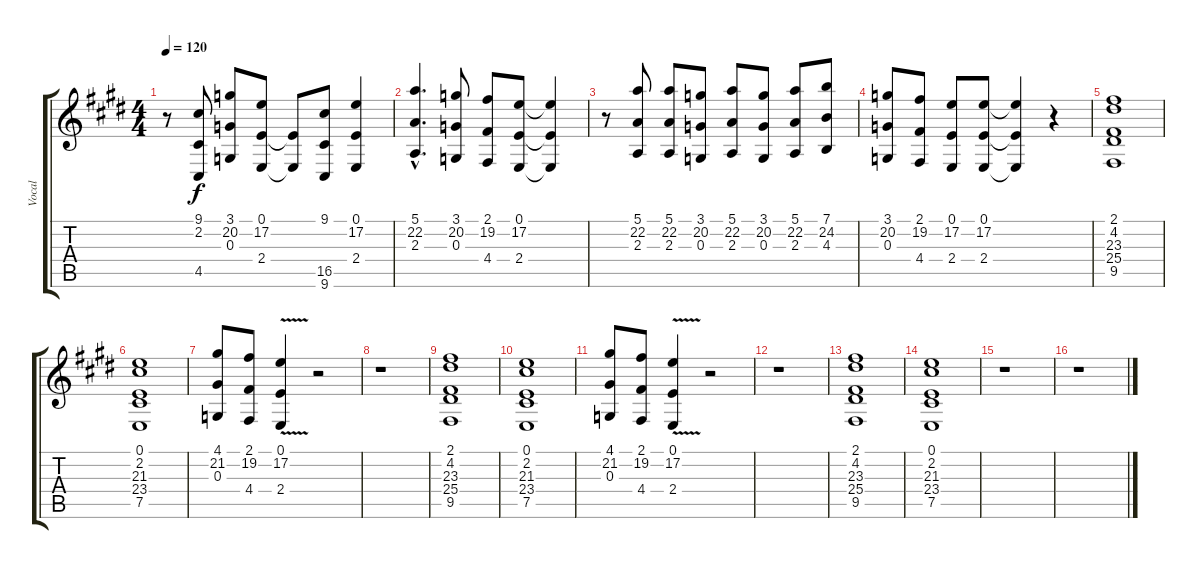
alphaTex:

\track ("Vocal" "Vocal") {instrument stringensemble1}
\staff {score tabs}
\tuning (E4 B3 G3 D3 A2 E2) {hide}
\ts (4 4)
\tempo 120
\clef g2
\ks e
r.8{dy f} (9.1 2.2 4.5).8 (3.1 20.2 0.3).8 (0.1 17.2 2.4).8 (0.1{t} 2.4{t}).8 (9.1 16.5 9.6).8 (0.1 17.2 2.4).4 |
(5.1{hac} 22.2{hac} 2.3{hac}).4{d} (3.1 20.2 0.3).8 (2.1 19.2 4.4).8 (0.1 17.2 2.4).8 (0.1{t} 17.2{t} 2.4{t}).4 |
r.8 (5.1 22.2 2.3).8 (5.1 22.2 2.3).8 (3.1 20.2 0.3).8 (5.1 22.2 2.3).8 (3.1 20.2 0.3).8 (5.1 22.2 2.3).8 (7.1 24.2 4.3).8 |
(3.1 20.2 0.3).8 (2.1 19.2 4.4).8 (0.1 17.2 2.4).8 (0.1 17.2 2.4).8 (0.1{t} 17.2{t} 2.4{t}).4 r.4 |
(2.1 4.2 23.3 25.4 9.5).1 |
(0.1 2.2 21.3 23.4 7.5).1 |
(4.1 21.2 0.3).8 (2.1 19.2 4.4).8 (0.1{v} 17.2{v} 2.4{v}).4 r.2 |
r.1 |
(2.1 4.2 23.3 25.4 9.5).1 |
(0.1 2.2 21.3 23.4 7.5).1 |
(4.1 21.2 0.3).8 (2.1 19.2 4.4).8 (0.1{v} 17.2{v} 2.4{v}).4 r.2 |
r.1 |
(2.1 4.2 23.3 25.4 9.5).1 |
(0.1 2.2 21.3 23.4 7.5).1 |
r.1 |
r.1
